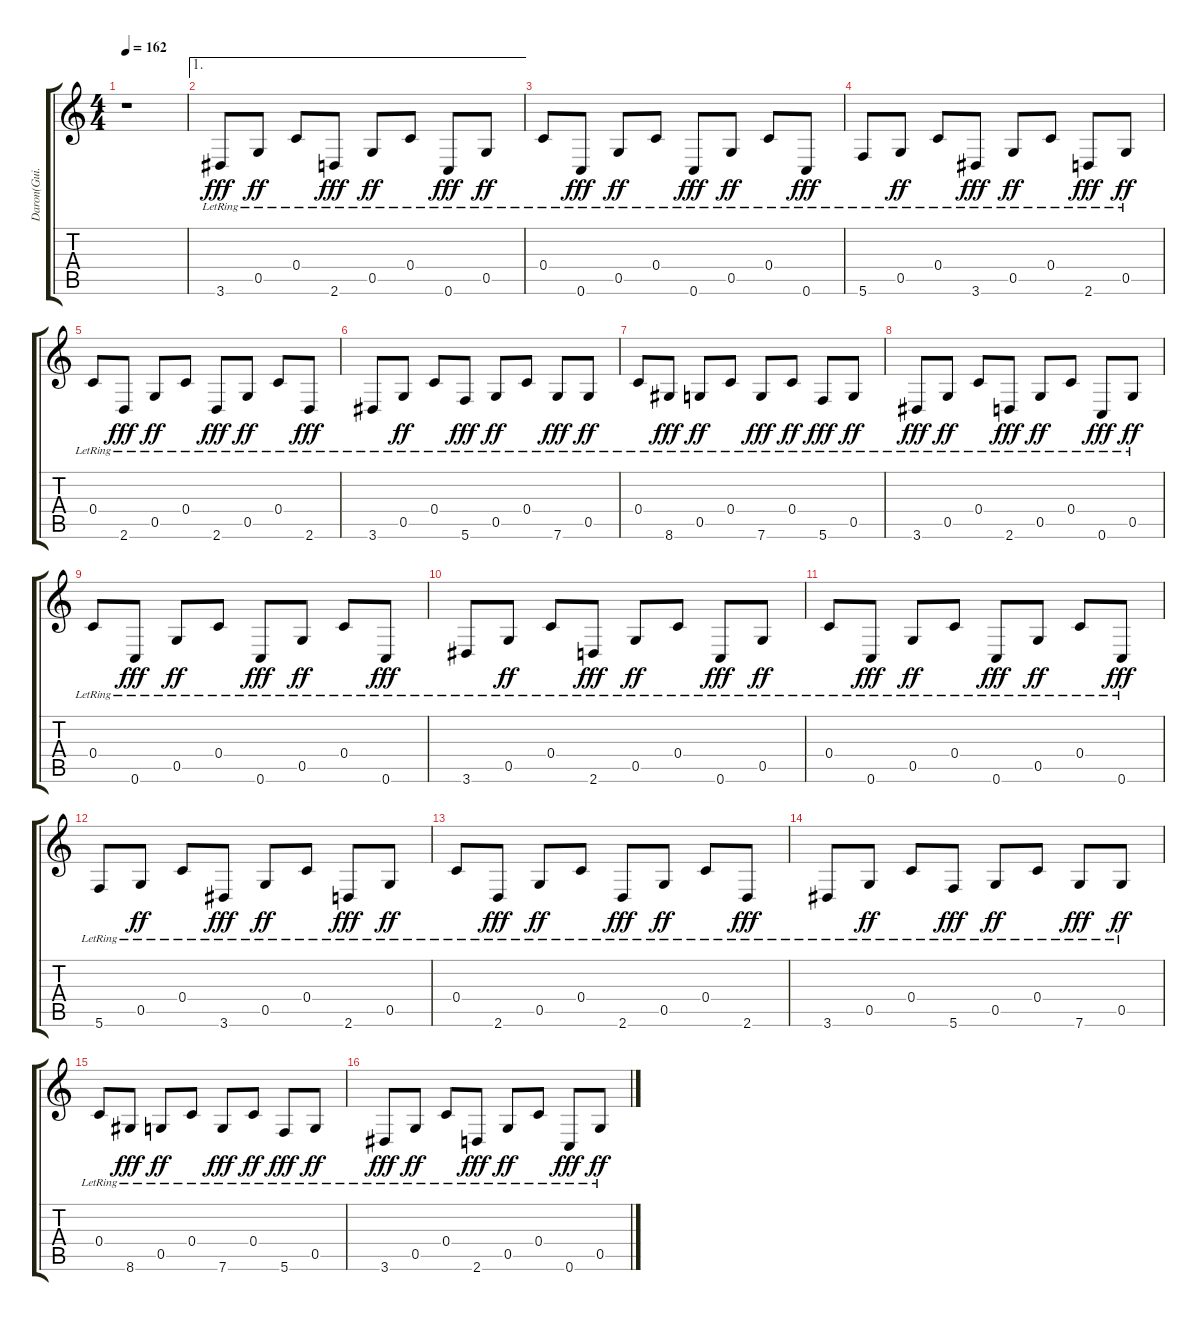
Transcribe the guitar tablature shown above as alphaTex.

\track ("Daron(Gui. 2)" "Daron(Gui.") {instrument electricguitarjazz}
\staff {score tabs}
\tuning (D4 A3 F3 C3 G2 C2) {hide}
\ts (4 4)
\tempo 162
\clef g2
\ks c
r.1{dy fff} |
\ae 1
3.6{lr}.8 0.5{lr}.8{dy ff} 0.4{lr}.8 2.6{lr}.8{dy fff} 0.5{lr}.8{dy ff} 0.4{lr}.8 0.6{lr}.8{dy fff} 0.5{lr}.8{dy ff} |
0.4{lr}.8 0.6{lr}.8{dy fff} 0.5{lr}.8{dy ff} 0.4{lr}.8 0.6{lr}.8{dy fff} 0.5{lr}.8{dy ff} 0.4{lr}.8 0.6{lr}.8{dy fff} |
5.6{lr}.8 0.5{lr}.8{dy ff} 0.4{lr}.8 3.6{lr}.8{dy fff} 0.5{lr}.8{dy ff} 0.4{lr}.8 2.6{lr}.8{dy fff} 0.5{lr}.8{dy ff} |
0.4{lr}.8 2.6{lr}.8{dy fff} 0.5{lr}.8{dy ff} 0.4{lr}.8 2.6{lr}.8{dy fff} 0.5{lr}.8{dy ff} 0.4{lr}.8 2.6{lr}.8{dy fff} |
3.6{lr}.8 0.5{lr}.8{dy ff} 0.4{lr}.8 5.6{lr}.8{dy fff} 0.5{lr}.8{dy ff} 0.4{lr}.8 7.6{lr}.8{dy fff} 0.5{lr}.8{dy ff} |
0.4{lr}.8 8.6{lr}.8{dy fff} 0.5{lr}.8{dy ff} 0.4{lr}.8 7.6{lr}.8{dy fff} 0.4{lr}.8{dy ff} 5.6{lr}.8{dy fff} 0.5{lr}.8{dy ff} |
3.6{lr}.8{dy fff} 0.5{lr}.8{dy ff} 0.4{lr}.8 2.6{lr}.8{dy fff} 0.5{lr}.8{dy ff} 0.4{lr}.8 0.6{lr}.8{dy fff} 0.5{lr}.8{dy ff} |
0.4{lr}.8 0.6{lr}.8{dy fff} 0.5{lr}.8{dy ff} 0.4{lr}.8 0.6{lr}.8{dy fff} 0.5{lr}.8{dy ff} 0.4{lr}.8 0.6{lr}.8{dy fff} |
3.6{lr}.8 0.5{lr}.8{dy ff} 0.4{lr}.8 2.6{lr}.8{dy fff} 0.5{lr}.8{dy ff} 0.4{lr}.8 0.6{lr}.8{dy fff} 0.5{lr}.8{dy ff} |
0.4{lr}.8 0.6{lr}.8{dy fff} 0.5{lr}.8{dy ff} 0.4{lr}.8 0.6{lr}.8{dy fff} 0.5{lr}.8{dy ff} 0.4{lr}.8 0.6{lr}.8{dy fff} |
5.6{lr}.8 0.5{lr}.8{dy ff} 0.4{lr}.8 3.6{lr}.8{dy fff} 0.5{lr}.8{dy ff} 0.4{lr}.8 2.6{lr}.8{dy fff} 0.5{lr}.8{dy ff} |
0.4{lr}.8 2.6{lr}.8{dy fff} 0.5{lr}.8{dy ff} 0.4{lr}.8 2.6{lr}.8{dy fff} 0.5{lr}.8{dy ff} 0.4{lr}.8 2.6{lr}.8{dy fff} |
3.6{lr}.8 0.5{lr}.8{dy ff} 0.4{lr}.8 5.6{lr}.8{dy fff} 0.5{lr}.8{dy ff} 0.4{lr}.8 7.6{lr}.8{dy fff} 0.5{lr}.8{dy ff} |
0.4{lr}.8 8.6{lr}.8{dy fff} 0.5{lr}.8{dy ff} 0.4{lr}.8 7.6{lr}.8{dy fff} 0.4{lr}.8{dy ff} 5.6{lr}.8{dy fff} 0.5{lr}.8{dy ff} |
3.6{lr}.8{dy fff} 0.5{lr}.8{dy ff} 0.4{lr}.8 2.6{lr}.8{dy fff} 0.5{lr}.8{dy ff} 0.4{lr}.8 0.6{lr}.8{dy fff} 0.5{lr}.8{dy ff}
